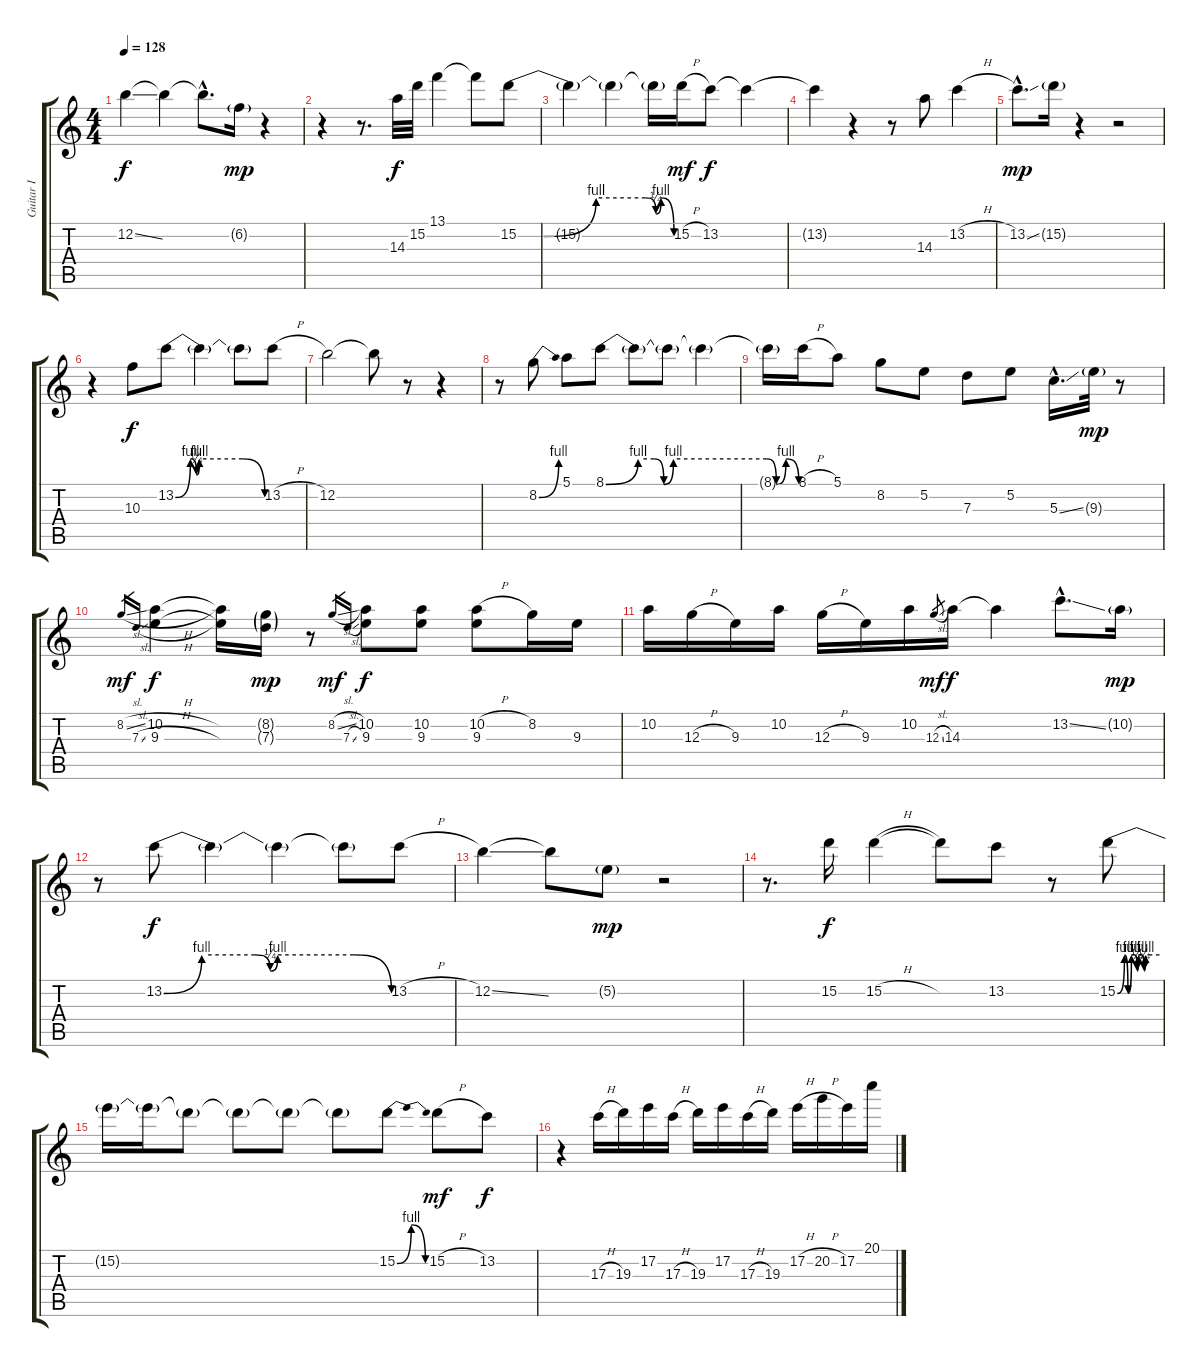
\track ("Guitar I" "Guitar I") {instrument overdrivenguitar}
\staff {score tabs}
\tuning (E4 B3 G3 D3 A2 E2) {hide}
\ts (4 4)
\tempo 128
\clef g2
\ks c
12.2{ss}.4{dy f} 12.2{t}.4 12.2{hac t}.8{d} 6.2{g}.16{dy mp} r.4 |
r.4 r.8{d} 14.3.32{dy f} 15.2.32 13.1.4 13.1{t}.8 15.2{be (custom 0 0 10 0 30 4 49 4 53 1 55 4 60 0)}.8 |
15.2{t}.4 15.2{t}.4 15.2{t}.16 15.2{h}.16{dy mf} 13.2.8{dy f} 13.2{t}.4 |
13.2{t}.4 r.4 r.8 14.3.8 13.2{h}.4 |
13.2{ss hac}.8{d dy mp} 15.2{g}.16 r.4 r.2 |
r.4 10.3.8{dy f} 13.2{be (custom 0 0 10 4 14 1 16 4 45 4 60 0)}.8 13.2{t}.4 13.2{t}.8 13.2{h}.8 |
12.2.2 12.2{t}.8 r.8 r.4 |
r.8 8.2{be (bend 0 0 60 4)}.8 5.1.8 8.1{be (custom 0 0 10 4 15 4 18 0 21 4 50 4 53 0 56 4 60 0)}.8 8.1{t}.8 8.1{t}.8 8.1{t}.4 |
8.1{t}.16 8.1{h}.16 5.1.8 8.2.8 5.2.8 7.3.8 5.2.8 5.3{ss hac}.16{d} 9.3{g}.32{dy mp} r.8 |
8.2{sl}.16{gr dy mf} 7.3{sl}.16{gr} (10.2{h} 9.3{h}).4{dy f} (10.2{t} 9.3{t}).16 (8.2{g} 7.3{g}).16{dy mp} r.8 8.2{sl}.16{gr dy mf} 7.3{sl}.16{gr} (10.2 9.3).8{dy f} (10.2 9.3).8 (10.2{h} 9.3).8 8.2.16 9.3.16 |
10.2.16 12.3{h}.16 9.3.16 10.2.16 12.3{h}.16 9.3.16 10.2.16 12.3{sl}.8{gr dy mf} 14.3.16{dy f} 14.3{t}.4 13.2{ss hac}.8{d} 10.2{g}.16{dy mp} |
r.8 13.2{be (custom 0 0 10 4 24 4 28 1 30 4 50 4 60 0)}.8{dy f} 13.2{t}.4 13.2{t}.4 13.2{t}.8 13.2{h}.8 |
12.2{ss}.4 12.2{t}.8 5.2{g}.8{dy mp} r.2 |
r.8{d} 15.2.16{dy f} 15.2{h}.4 15.2{t}.8 13.2.8 r.8 15.2{be (custom 0 0 10 4 15 0 20 4 24 4 28 1 30 4 34 4 38 1 40 4 60 4)}.8 |
15.2{t}.16 15.2{t}.16 15.2{t}.8 15.2{t}.8 15.2{t}.8 15.2{t}.8 15.2{be (bendrelease 0 0 15 4 30 4 60 0)}.8 15.2{h}.8{dy mf} 13.2.8{dy f} |
r.4 17.3{h}.16 19.3.16 17.2.16 17.3{h}.16 19.3.16 17.2.16 17.3{h}.16 19.3.16 17.2{h}.16 20.2{h}.16 17.2.16 20.1.16
